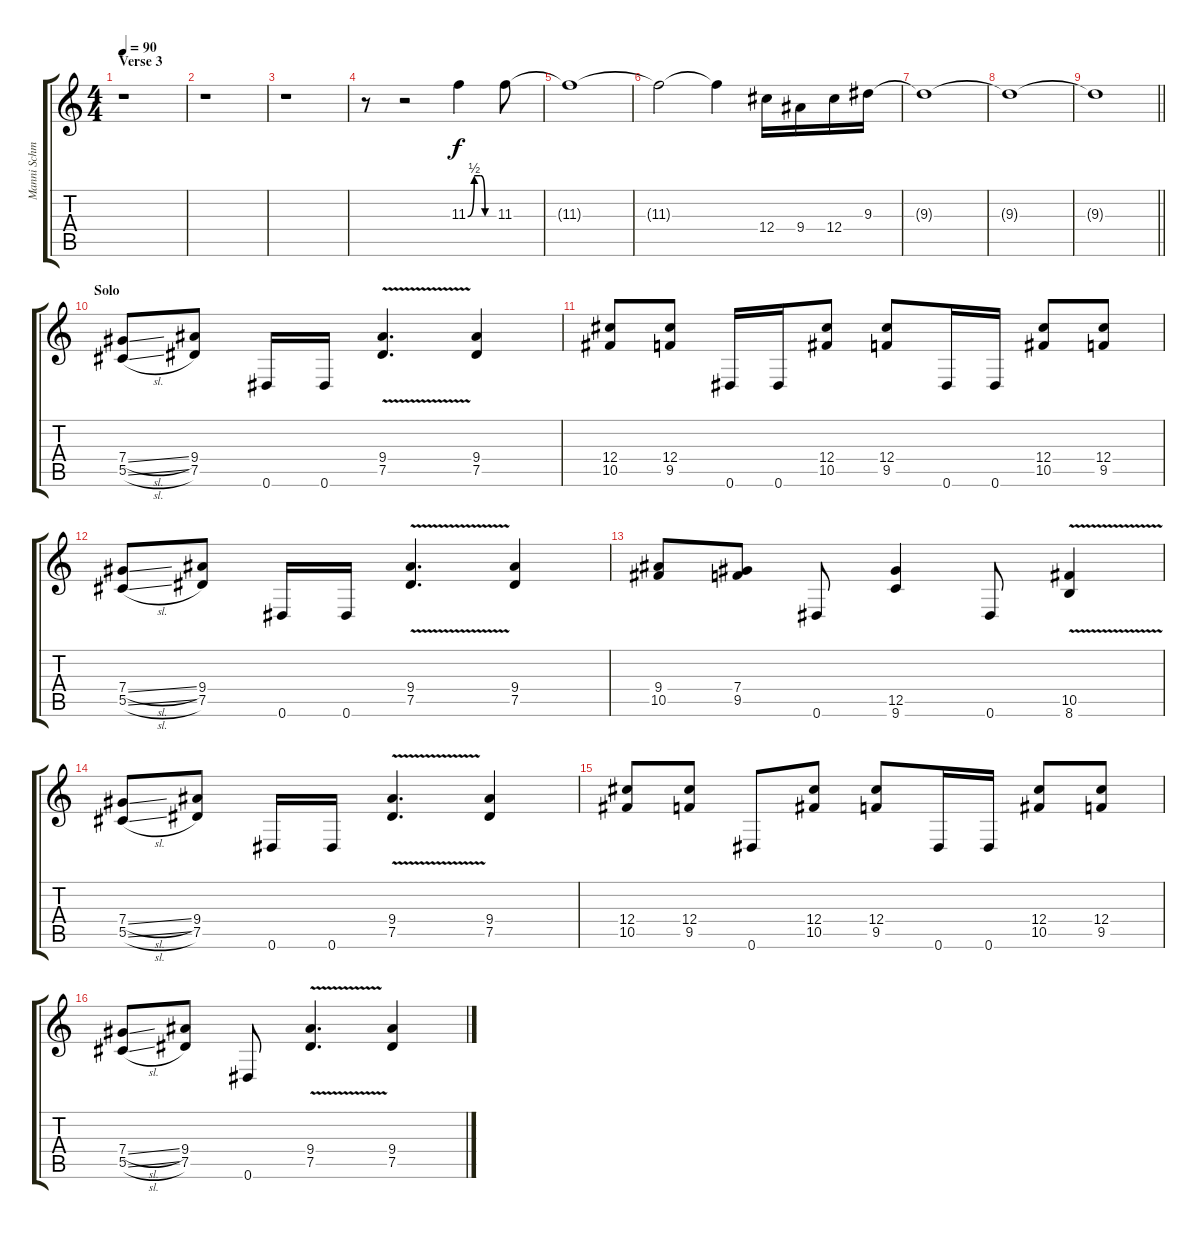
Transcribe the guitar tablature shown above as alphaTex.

\track ("Manni Schmidt" "Manni Schm") {instrument distortionguitar}
\staff {score tabs}
\tuning (Eb4 Bb3 Gb3 Db3 Ab2 Eb2) {hide}
\ts (4 4)
\section ("" "Verse 3")
\tempo 90
\clef g2
\ks c
r.1{dy f} |
r.1 |
r.1 |
r.8 r.2 11.3{be (custom 0 0 15 2 30 2 40 0 60 0)}.4 11.3.8 |
11.3{t}.1 |
11.3{t}.2 11.3{t}.4 12.4.16 9.4.16 12.4.16 9.3.16 |
9.3{t}.1 |
9.3{t}.1 |
\barLineRight lightlight
9.3{t}.1 |
\section ("" "Solo")
(7.4{sl} 5.5{sl}).8{volume 13} (9.4 7.5).8 0.6.16 0.6.16 (9.4{v} 7.5{v}).4{d} (9.4 7.5).4 |
(12.4 10.5).8 (12.4 9.5).8 0.6.16 0.6.16 (12.4 10.5).8 (12.4 9.5).8 0.6.16 0.6.16 (12.4 10.5).8 (12.4 9.5).8 |
(7.4{sl} 5.5{sl}).8 (9.4 7.5).8 0.6.16 0.6.16 (9.4{v} 7.5{v}).4{d} (9.4 7.5).4 |
(9.4 10.5).8 (7.4 9.5).8 0.6.8 (12.5 9.6).4 0.6.8 (10.5{v} 8.6).4 |
(7.4{sl} 5.5{sl}).8 (9.4 7.5).8 0.6.16 0.6.16 (9.4{v} 7.5{v}).4{d} (9.4 7.5).4 |
(12.4 10.5).8 (12.4 9.5).8 0.6.8 (12.4 10.5).8 (12.4 9.5).8 0.6.16 0.6.16 (12.4 10.5).8 (12.4 9.5).8 |
(7.4{sl} 5.5{sl}).8 (9.4 7.5).8 0.6.8 (9.4{v} 7.5{v}).4{d} (9.4 7.5).4
